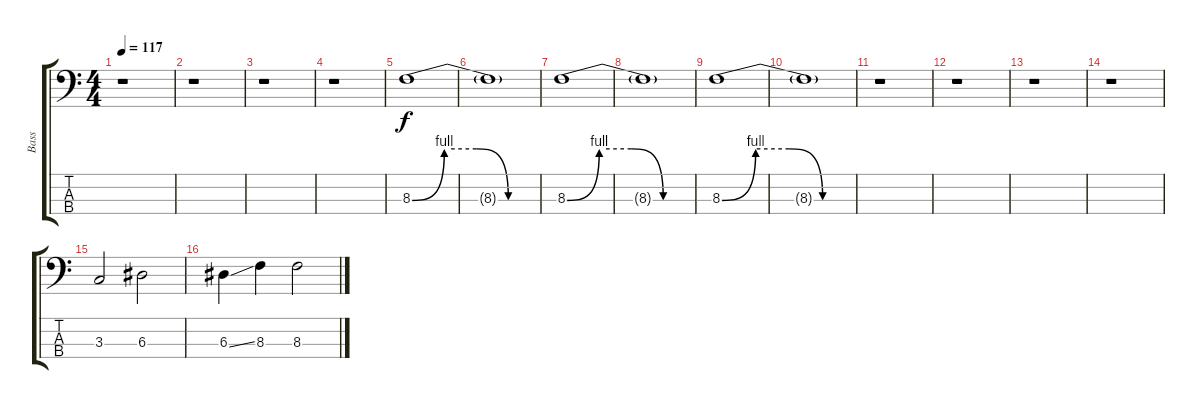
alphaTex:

\track ("Bass" "Bass") {instrument electricbasspick}
\staff {score tabs}
\tuning (G2 D2 A1 E1) {hide}
\ts (4 4)
\tempo 117
\clef f4
\ks c
r.1{dy f instrument electricbasspick} |
r.1 |
r.1 |
r.1 |
8.3{be (custom 0 0 15 4 30 4 45 0 60 0)}.1 |
8.3{t}.1 |
8.3{be (custom 0 0 15 4 30 4 45 0 60 0)}.1 |
8.3{t}.1 |
8.3{be (custom 0 0 15 4 30 4 45 0 60 0)}.1 |
8.3{t}.1 |
r.1 |
r.1 |
r.1 |
r.1 |
3.3.2 6.3.2 |
6.3{ss}.4 8.3.4 8.3.2
